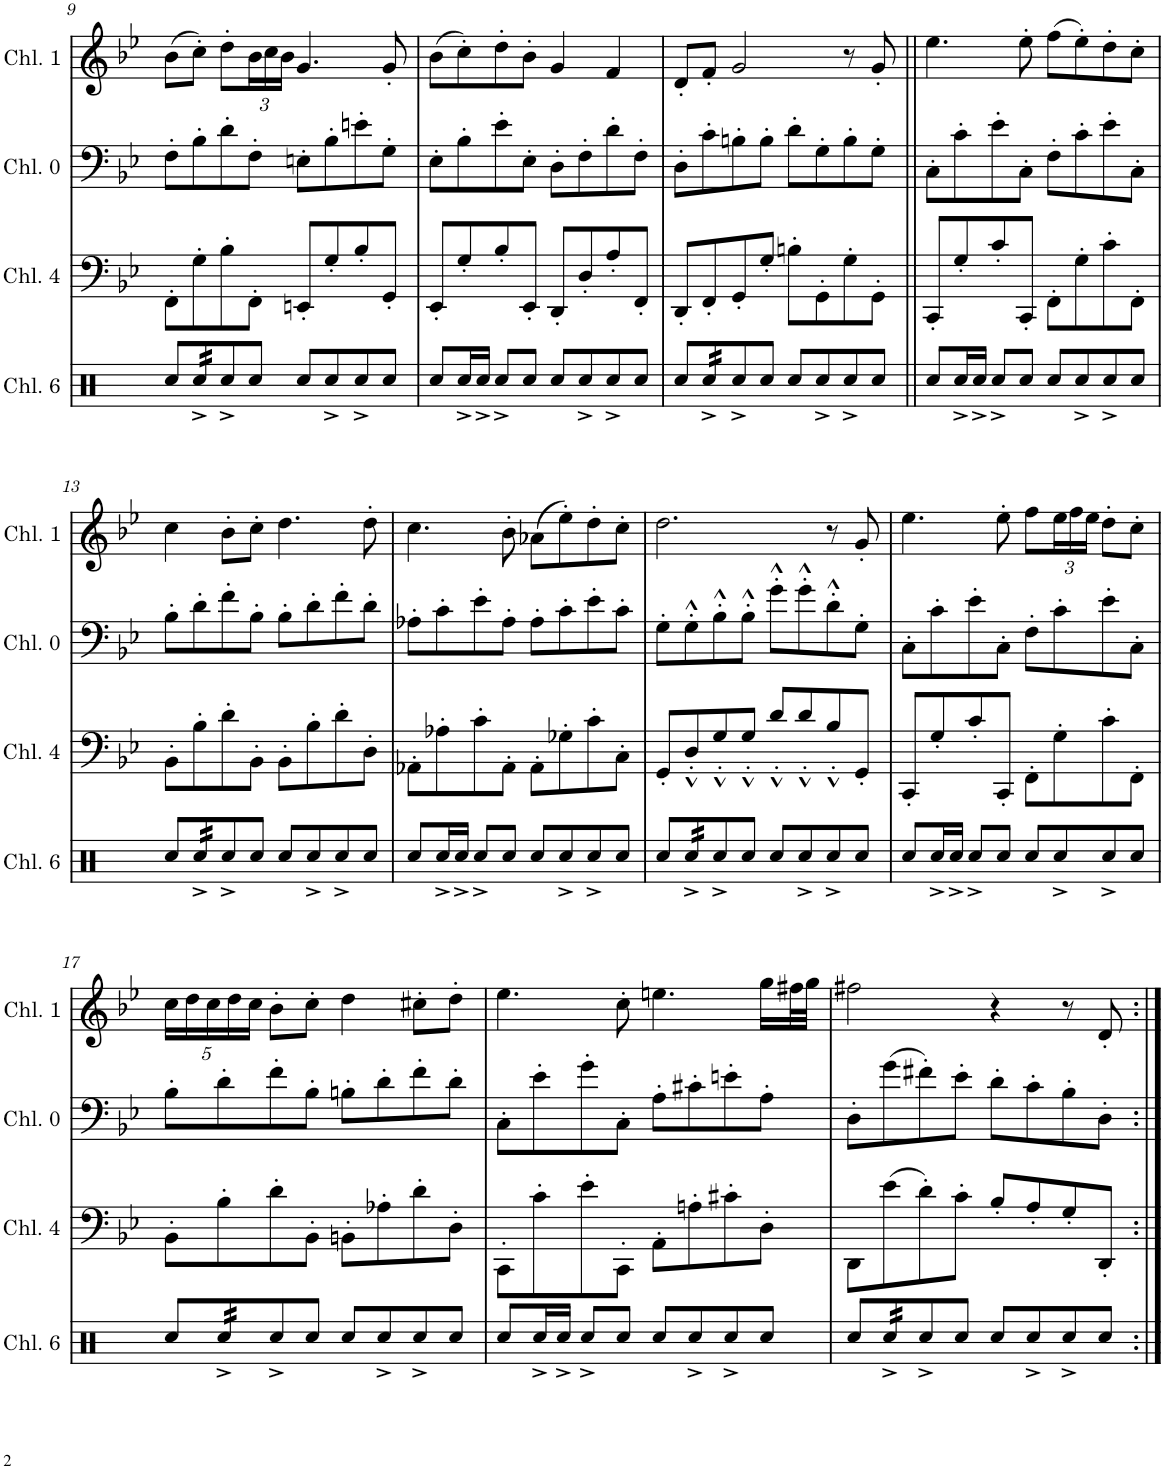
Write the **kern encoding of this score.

**kern	**kern	**kern	**kern
*part4	*part3	*part2	*part1
*staff4	*staff3	*staff2	*staff1
*I"Channel 6	*I"Channel 4	*I"Channel 0	*I"Channel 1
*I'Chl. 6	*I'Chl. 4	*I'Chl. 0	*I'Chl. 1
!!LO:PB:g=z
*clefX	*clefF4	*clefG2	*clefG2
*k[]	*k[b-e-]	*k[b-e-]	*k[b-e-]
*M4/4	*M4/4	*M4/4	*M4/4
*met(c)	*met(c)	*met(c)	*met(c)
=9	=9	=9	=9
8Rcc/L	8FF'\L	8F'\L	(8b-\L
*tremolo	*	*	*
32Rcc^/	8G'\	8B-'\	8cc'\J)
32Rcc^/	.	.	.
32Rcc^/	.	.	.
32Rcc^/	.	.	.
*Xtremolo	*	*	*
8Rcc^/	8B-'\	8d'\	8dd'\L
*	*	*	*Xbrackettup
8Rcc/J	8FF'\J	8F'\J	24b-\L
.	.	.	24cc\
.	.	.	24b-\JJ
8Rcc/L	8EEn'/L	8En'\L	4.g/
8Rcc^/	8G'/	8B-'\	.
8Rcc^/	8B-'/	8en'\	.
8Rcc/J	8GG'/J	8G'\J	8g'/
=10	=10	=10	=10
8Rcc/L	8EE-'/L	8E-'\L	(8b-\L
16Rcc^/L	8G'/	8B-'\	8cc'\)
16Rcc^/JJ	.	.	.
8Rcc^/L	8B-'/	8e-'\	8dd'\
8Rcc/J	8EE-'/J	8E-'\J	8b-'\J
8Rcc/L	8DD'/L	8D'\L	4g/
8Rcc^/	8D'/	8F'\	.
8Rcc^/	8A'/	8d'\	4f/
8Rcc/J	8FF'/J	8F'\J	.
=11	=11	=11	=11
8Rcc/L	8DD'/L	8D'\L	8d'/L
*tremolo	*	*	*
32Rcc^/	8FF'/	8c'\	8f'/J
32Rcc^/	.	.	.
32Rcc^/	.	.	.
32Rcc^/	.	.	.
*Xtremolo	*	*	*
8Rcc^/	8GG'/	8Bn'\	2g/
8Rcc/J	8G'/J	8B'\J	.
8Rcc/L	8Bn'\L	8d'\L	.
8Rcc^/	8GG'\	8G'\	.
8Rcc^/	8G'\	8B'\	8r
8Rcc/J	8GG'\J	8G'\J	8g'/
=12||	=12||	=12||	=12||
8Rcc/L	8CC'/L	8C'\L	4.ee-\
16Rcc^/L	8G'/	8c'\	.
16Rcc^/JJ	.	.	.
8Rcc^/L	8c'/	8e-'\	.
8Rcc/J	8CC'/J	8C'\J	8ee-'\
8Rcc/L	8FF'\L	8F'\L	(8ff\L
8Rcc^/	8G'\	8c'\	8ee-'\)
8Rcc^/	8c'\	8e-'\	8dd'\
8Rcc/J	8FF'\J	8C'\J	8cc'\J
!!LO:LB:g=z
=13	=13	=13	=13
8Rcc/L	8BB-'\L	8B-'\L	4cc\
*tremolo	*	*	*
32Rcc^/	8B-'\	8d'\	.
32Rcc^/	.	.	.
32Rcc^/	.	.	.
32Rcc^/	.	.	.
*Xtremolo	*	*	*
8Rcc^/	8d'\	8f'\	8b-'\L
8Rcc/J	8BB-'\J	8B-'\J	8cc'\J
8Rcc/L	8BB-'\L	8B-'\L	4.dd\
8Rcc^/	8B-'\	8d'\	.
8Rcc^/	8d'\	8f'\	.
8Rcc/J	8D'\J	8d'\J	8dd'\
=14	=14	=14	=14
8Rcc/L	8AA-X'\L	8A-X'\L	4.cc\
16Rcc^/L	8A-X'\	8c'\	.
16Rcc^/JJ	.	.	.
8Rcc^/L	8c'\	8e-'\	.
8Rcc/J	8AA-'\J	8A-'\J	8b-'\
8Rcc/L	8AA-'\L	8A-'\L	(8a-X\L
8Rcc^/	8G-X'\	8c'\	8ee-'\)
8Rcc^/	8c'\	8e-'\	8dd'\
8Rcc/J	8C'\J	8c'\J	8cc'\J
=15	=15	=15	=15
8Rcc/L	8GG'/L	8G'\L	2.dd\
*tremolo	*	*	*
32Rcc^/	8D'^^/	8G'^^\	.
32Rcc^/	.	.	.
32Rcc^/	.	.	.
32Rcc^/	.	.	.
*Xtremolo	*	*	*
8Rcc^/	8G'^^/	8B-'^^\	.
8Rcc/J	8G'^^/J	8B-'^^\J	.
8Rcc/L	8d'^^/L	8g'^^\L	.
8Rcc^/	8d'^^/	8g'^^\	.
8Rcc^/	8B-'^^/	8d'^^\	8r
8Rcc/J	8GG'/J	8G'\J	8g'/
=16	=16	=16	=16
8Rcc/L	8CC'/L	8C'\L	4.ee-\
16Rcc^/L	8G'/	8c'\	.
16Rcc^/JJ	.	.	.
8Rcc^/L	8c'/	8e-'\	.
8Rcc/J	8CC'/J	8C'\J	8ee-'\
8Rcc/L	8FF'\L	8F'\L	8ff\L
8Rcc^/	8G'\	8c'\	24ee-\L
.	.	.	24ff\
.	.	.	24ee-\JJ
8Rcc^/	8c'\	8e-'\	8dd'\L
8Rcc/J	8FF'\J	8C'\J	8cc'\J
!!LO:LB:g=z
=17	=17	=17	=17
8Rcc/L	8BB-'\L	8B-'\L	20cc\LL
.	.	.	20dd\
.	.	.	20cc\
*tremolo	*	*	*
32Rcc^/	8B-'\	8d'\	.
.	.	.	20dd\
32Rcc^/	.	.	.
32Rcc^/	.	.	.
.	.	.	20cc\JJ
32Rcc^/	.	.	.
*Xtremolo	*	*	*
8Rcc^/	8d'\	8f'\	8b-'\L
8Rcc/J	8BB-'\J	8B-'\J	8cc'\J
8Rcc/L	8BBn'\L	8Bn'\L	4dd\
8Rcc^/	8A-X'\	8d'\	.
8Rcc^/	8d'\	8f'\	8cc#X'\L
8Rcc/J	8D'\J	8d'\J	8dd'\J
=18	=18	=18	=18
8Rcc/L	8CC'\L	8C'\L	4.ee-\
16Rcc^/L	8c'\	8e-'\	.
16Rcc^/JJ	.	.	.
8Rcc^/L	8e-'\	8g'\	.
8Rcc/J	8CC'\J	8C'\J	8cc'\
8Rcc/L	8AA'\L	8A'\L	4.een\
8Rcc^/	8An'\	8c#X'\	.
8Rcc^/	8c#X'\	8en'\	.
8Rcc/J	8D'\J	8A'\J	16gg\LL
.	.	.	32ff#X\L
.	.	.	32gg\JJJ
=19	=19	=19	=19
8Rcc/L	8DD\L	8D'\L	2ff#X\
*tremolo	*	*	*
32Rcc^/	(8e-\	(8g\	.
32Rcc^/	.	.	.
32Rcc^/	.	.	.
32Rcc^/	.	.	.
*Xtremolo	*	*	*
8Rcc^/	8d'\)	8f#X'\)	.
8Rcc/J	8c'\J	8e-'\J	.
8Rcc/L	8B-'/L	8d'\L	4r
8Rcc^/	8A'/	8c'\	.
8Rcc^/	8G'/	8B-'\	8r
8Rcc/J	8DD'/J	8D'\J	8d'/
=:|!	=:|!	=:|!	=:|!
*-	*-	*-	*-
